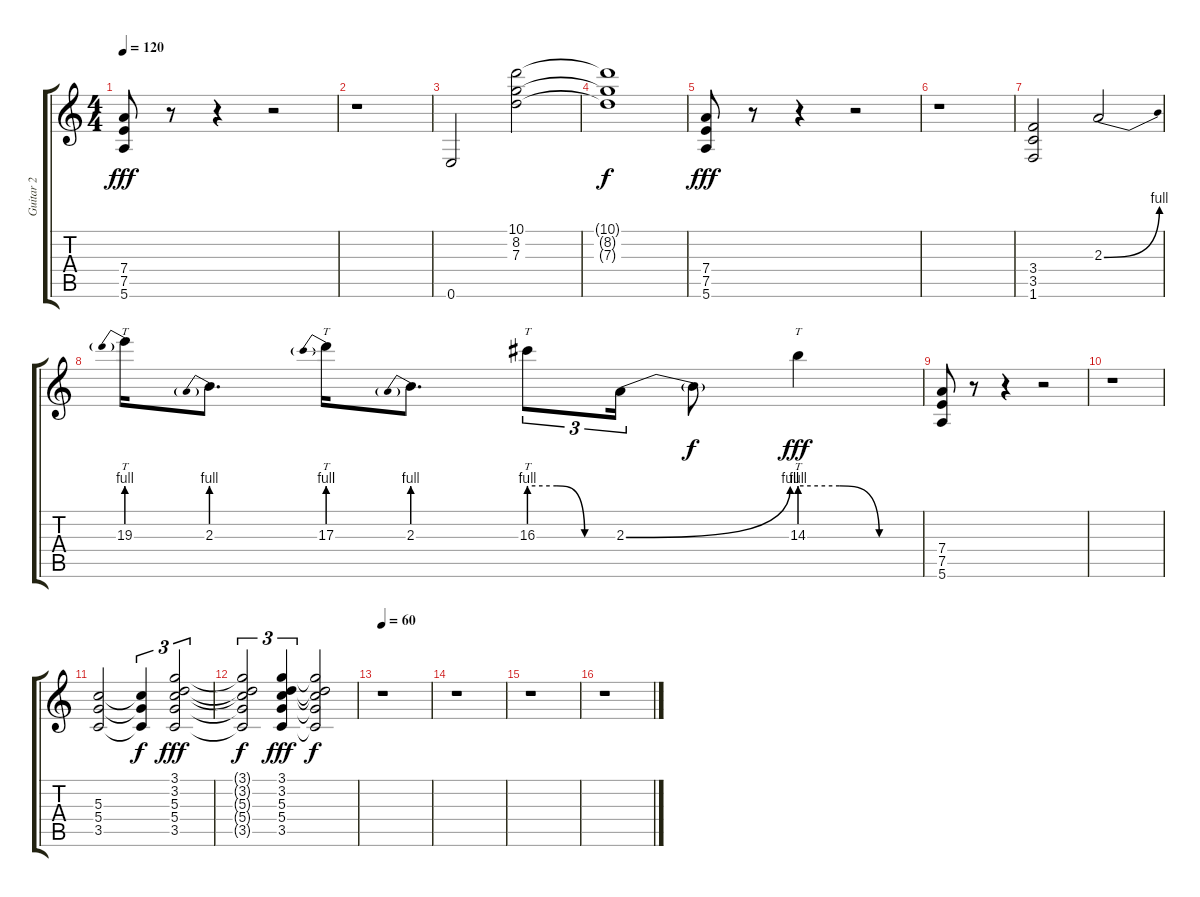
\track ("Guitar 2" "Guitar 2") {instrument distortionguitar}
\staff {score tabs}
\tuning (E4 B3 G3 D3 A2 E2) {hide}
\ts (4 4)
\tempo 120
\clef g2
\ks c
(7.4 7.5 5.6).8{dy fff} r.8 r.4 r.2 |
r.1 |
0.6.2 (10.1 8.2 7.3).2 |
(10.1{t} 8.2{t} 7.3{t}).1{dy f} |
(7.4 7.5 5.6).8{dy fff} r.8 r.4 r.2 |
r.1 |
(3.4 3.5 1.6).2 2.3{be (bend 0 0 60 4)}.2 |
19.3{be (prebend 0 4 60 4)}.16{tt} 2.3{be (prebend 0 4 60 4)}.8{d} 17.3{be (prebend 0 4 60 4)}.16{tt} 2.3{be (prebend 0 4 60 4)}.8{d} 16.3{be (custom 0 4 20 4 40 0 60 0)}.8{tt tu (3 2)} 2.3{be (bend 0 0 60 4)}.16{tu (3 2)} 2.3{t}.8{dy f} 14.3{be (custom 0 4 20 4 40 0 60 0)}.4{tt dy fff} |
(7.4 7.5 5.6).8 r.8 r.4 r.2 |
r.1 |
(5.3 5.4 3.5).2 (5.3{t} 5.4{t} 3.5{t}).4{tu (3 2) dy f} (3.1 3.2 5.3 5.4 3.5).2{tu (3 2) dy fff} |
(3.1{t} 3.2{t} 5.3{t} 5.4{t} 3.5{t}).2{tu (3 2) dy f} (3.1 3.2 5.3 5.4 3.5).4{tu (3 2) dy fff} (3.1{t} 3.2{t} 5.3{t} 5.4{t} 3.5{t}).2{dy f} |
\tempo 60
r.1 |
r.1 |
r.1 |
r.1
